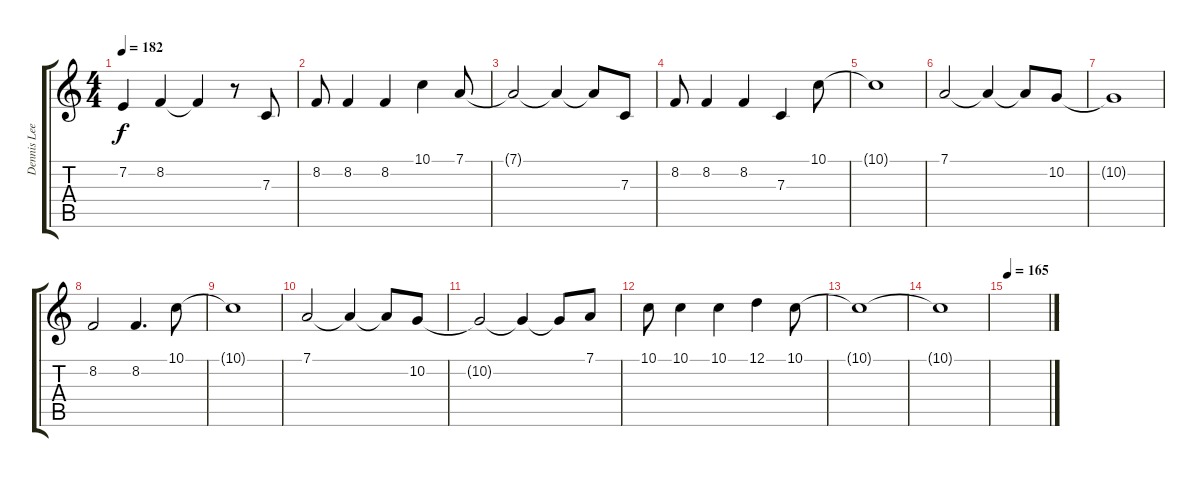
\track ("Dennis Lee - Vocals" "Dennis Lee") {instrument altosax}
\staff {score tabs}
\tuning (D4 A3 F3 C3 G2 D2) {hide}
\ts (4 4)
\tempo 182
\clef g2
\ks c
7.2{t}.4{dy f} 8.2.4 8.2{t}.4 r.8 7.3.8 |
8.2.8 8.2.4 8.2.4 10.1.4 7.1.8 |
7.1{t}.2 7.1{t}.4 7.1{t}.8 7.3.8 |
8.2.8 8.2.4 8.2.4 7.3.4 10.1.8 |
10.1{t}.1 |
7.1.2 7.1{t}.4 7.1{t}.8 10.2.8 |
10.2{t}.1 |
8.2.2 8.2.4{d} 10.1.8 |
10.1{t}.1 |
7.1.2 7.1{t}.4 7.1{t}.8 10.2.8 |
10.2{t}.2 10.2{t}.4 10.2{t}.8 7.1.8 |
10.1.8 10.1.4 10.1.4 12.1.4 10.1.8 |
10.1{t}.1 |
10.1{t}.1 |
\tempo 165
